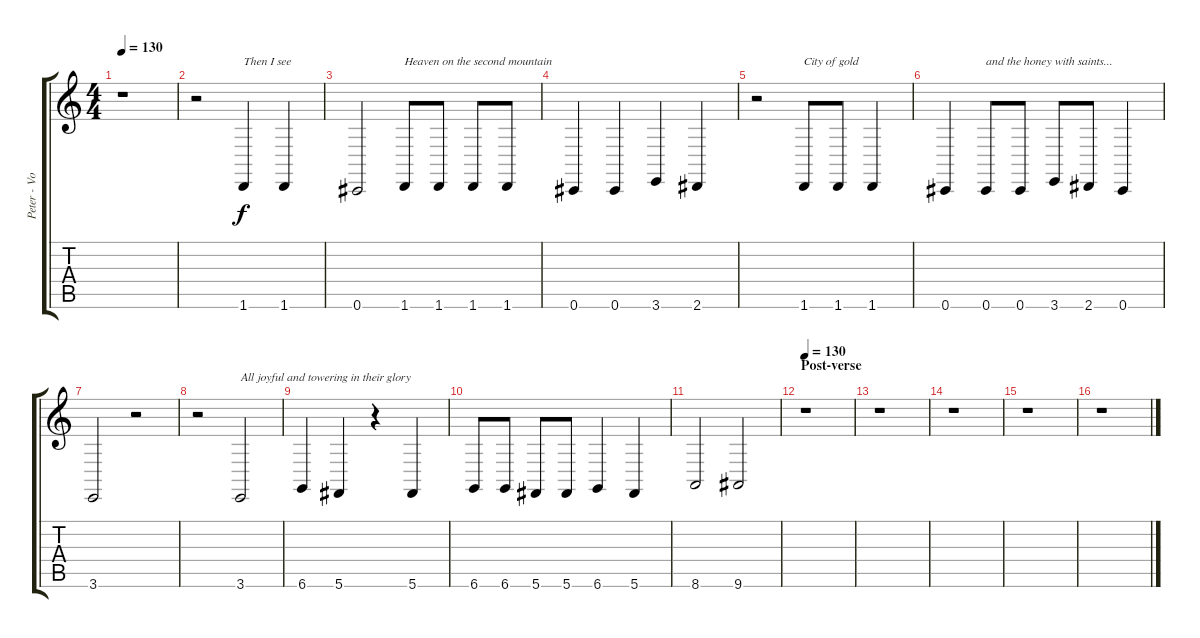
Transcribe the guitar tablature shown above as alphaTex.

\track ("Peter - Vocals" "Peter - Vo") {instrument cello}
\staff {score tabs}
\tuning (Eb4 Bb3 Gb3 Db3 Ab2 Db2) {hide}
\ts (4 4)
\tempo 130
\clef g2
\ks c
r.1{dy f} |
r.2{volume 16 balance 8 instrument cello} 1.6.4{txt "Then I see"} 1.6.4 |
0.6.2 1.6.8{txt "Heaven on the second mountain"} 1.6.8 1.6.8 1.6.8 |
0.6.4 0.6.4 3.6.4 2.6.4 |
r.2 1.6.8{txt "City of gold"} 1.6.8 1.6.4 |
0.6.4 0.6.8{txt "and the honey with saints..."} 0.6.8 3.6.8 2.6.8 0.6.4 |
3.6.2 r.2 |
r.2 3.6.2{txt "All joyful and towering in their glory"} |
6.6.4 5.6.4 r.4 5.6.4 |
6.6.8 6.6.8 5.6.8 5.6.8 6.6.4 5.6.4 |
8.6.2 9.6.2 |
\section ("" "Post-verse")
\tempo 130
r.1 |
r.1 |
r.1 |
r.1 |
r.1
